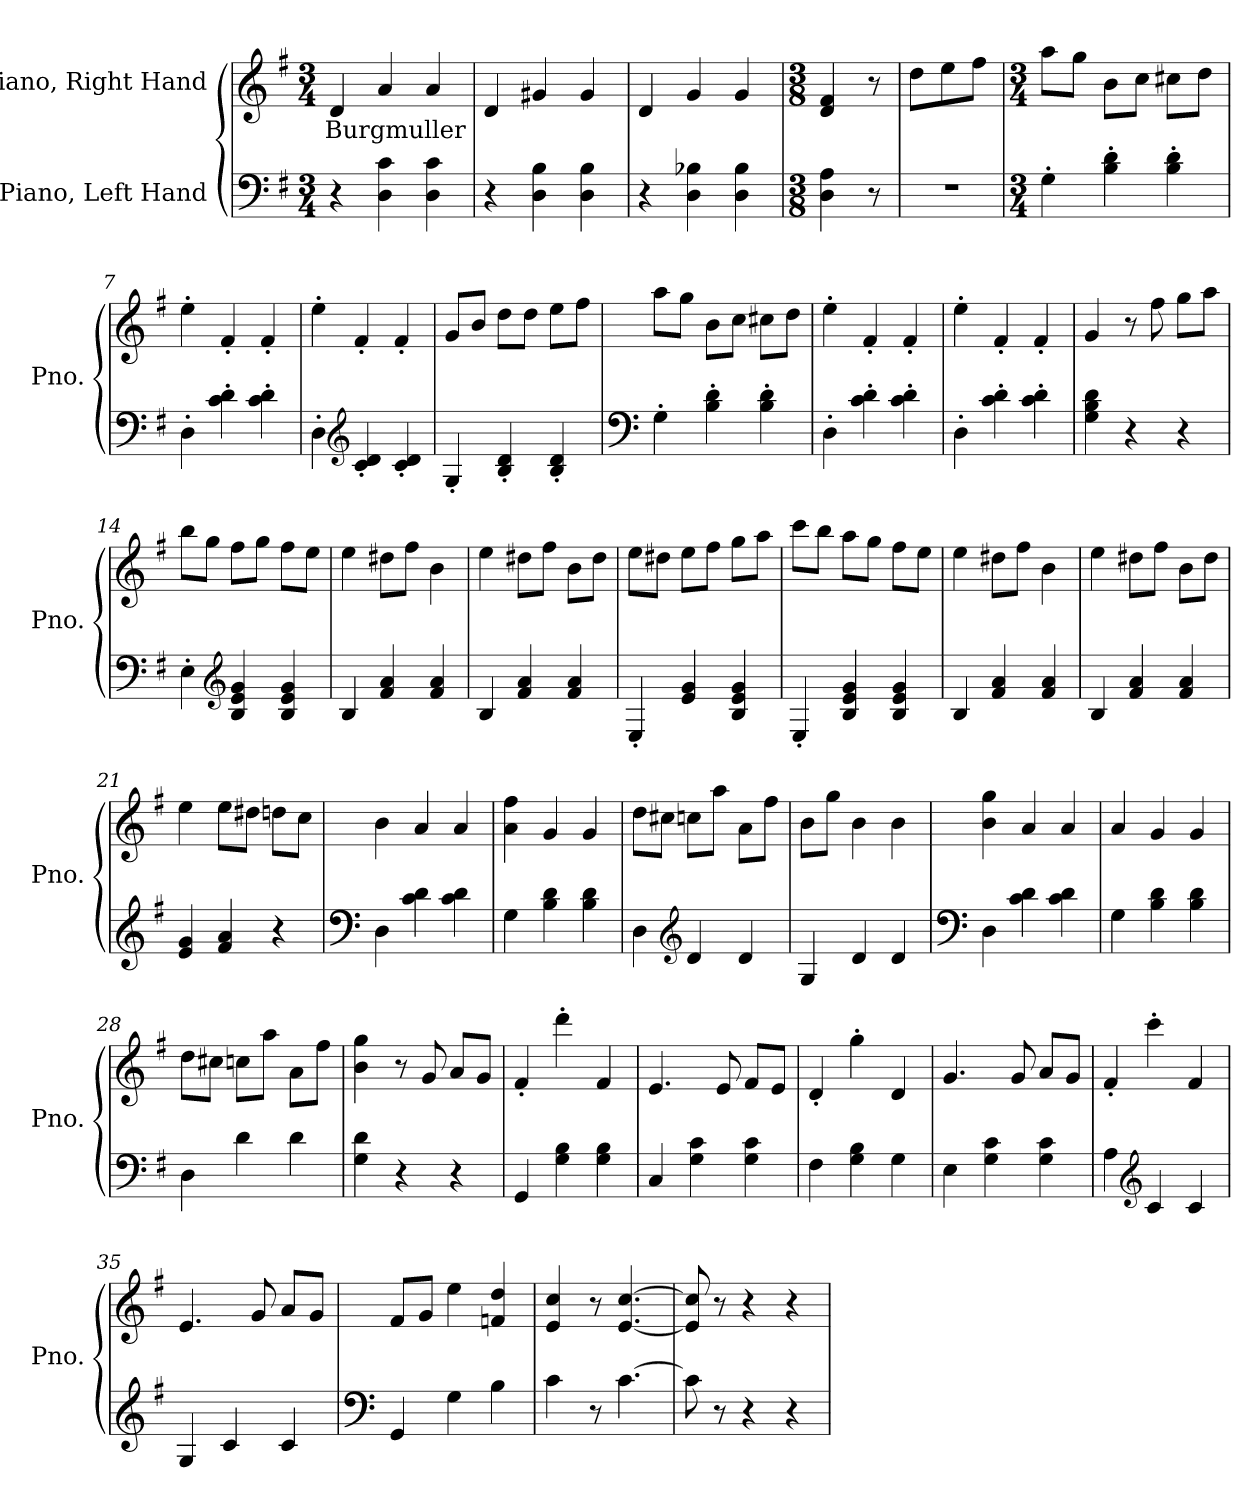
**kern	**kern	**text
*part2	*part1	*part1
*staff2	*staff1	*staff1
*I"Piano, Left Hand	*I"Piano, Right Hand	*
*I'Pno.	*I'Pno.	*
*clefF4	*clefG2	*
*k[f#]	*k[f#]	*
*M3/4	*M3/4	*
*MM100	*MM100	*
=1	=1	=1
!	!	!LO:LY:b
4r	4d/	Burgmuller
4D\ 4c\	4a/	.
4D\ 4c\	4a/	.
=2	=2	=2
4r	4d/	.
4D\ 4B\	4g#X/	.
4D\ 4B\	4g#/	.
=3	=3	=3
4r	4d/	.
4D\ 4B-X\	4g/	.
4D\ 4B-\	4g/	.
=4	=4	=4
*M3/8	*M3/8	*
4D\ 4A\	4d/ 4f#/	.
8r	8r	.
=5	=5	=5
4.r	8dd\L	.
.	8ee\	.
.	8ff#\J	.
=6	=6	=6
*M3/4	*M3/4	*
4G'\	8aa\L	.
.	8gg\J	.
4B\' 4d\'	8b\L	.
.	8cc\J	.
4B\' 4d\'	8cc#X\L	.
.	8dd\J	.
!!LO:LB:g=z
=7	=7	=7
4D'\	4ee'\	.
4c\' 4d\'	4f#'/	.
4c\' 4d\'	4f#'/	.
=8	=8	=8
4D'\	4ee'\	.
*clefG2	*	*
4c/' 4d/'	4f#'/	.
4c/' 4d/'	4f#'/	.
=9	=9	=9
4G'/	8g/L	.
.	8b/J	.
4B/' 4d/'	8dd\L	.
.	8dd\J	.
4B/' 4d/'	8ee\L	.
.	8ff#\J	.
=10	=10	=10
*clefF4	*	*
4G'\	8aa\L	.
.	8gg\J	.
4B\' 4d\'	8b\L	.
.	8cc\J	.
4B\' 4d\'	8cc#X\L	.
.	8dd\J	.
=11	=11	=11
4D'\	4ee'\	.
4c\' 4d\'	4f#'/	.
4c\' 4d\'	4f#'/	.
=12	=12	=12
4D'\	4ee'\	.
4c\' 4d\'	4f#'/	.
4c\' 4d\'	4f#'/	.
!!LO:LB:g=z
=13	=13	=13
4G\ 4B\ 4d\	4g/	.
4r	8r	.
.	8ff#\	.
4r	8gg\L	.
.	8aa\J	.
=14	=14	=14
4E'\	8bb\L	.
.	8gg\J	.
*clefG2	*	*
4B/ 4e/ 4g/	8ff#\L	.
.	8gg\J	.
4B/ 4e/ 4g/	8ff#\L	.
.	8ee\J	.
=15	=15	=15
4B/	4ee\	.
4f#/ 4a/	8dd#X\L	.
.	8ff#\J	.
4f#/ 4a/	4b\	.
=16	=16	=16
4B/	4ee\	.
4f#/ 4a/	8dd#X\L	.
.	8ff#\J	.
4f#/ 4a/	8b\L	.
.	8dd#\J	.
=17	=17	=17
4E'/	8ee\L	.
.	8dd#X\J	.
4e/ 4g/	8ee\L	.
.	8ff#\J	.
4B/ 4e/ 4g/	8gg\L	.
.	8aa\J	.
=18	=18	=18
4E'/	8ccc\L	.
.	8bb\J	.
4B/ 4e/ 4g/	8aa\L	.
.	8gg\J	.
4B/ 4e/ 4g/	8ff#\L	.
.	8ee\J	.
!!LO:LB:g=z
=19	=19	=19
4B/	4ee\	.
4f#/ 4a/	8dd#X\L	.
.	8ff#\J	.
4f#/ 4a/	4b\	.
=20	=20	=20
4B/	4ee\	.
4f#/ 4a/	8dd#X\L	.
.	8ff#\J	.
4f#/ 4a/	8b\L	.
.	8dd#\J	.
=21	=21	=21
4e/ 4g/	4ee\	.
4f#/ 4a/	8ee\L	.
.	8dd#X\J	.
4r	8ddn\L	.
.	8cc\J	.
=22	=22	=22
*clefF4	*	*
4D\	4b\	.
4c\ 4d\	4a/	.
4c\ 4d\	4a/	.
=23	=23	=23
4G\	4a\ 4ff#\	.
4B\ 4d\	4g/	.
4B\ 4d\	4g/	.
=24	=24	=24
4D\	8dd\L	.
.	8cc#X\J	.
*clefG2	*	*
4d/	8ccn\L	.
.	8aa\J	.
4d/	8a\L	.
.	8ff#\J	.
!!LO:LB:g=z
=25	=25	=25
4G/	8b\L	.
.	8gg\J	.
4d/	4b\	.
4d/	4b\	.
=26	=26	=26
*clefF4	*	*
4D\	4b\ 4gg\	.
4c\ 4d\	4a/	.
4c\ 4d\	4a/	.
=27	=27	=27
4G\	4a/	.
4B\ 4d\	4g/	.
4B\ 4d\	4g/	.
=28	=28	=28
4D\	8dd\L	.
.	8cc#X\J	.
4d\	8ccn\L	.
.	8aa\J	.
4d\	8a\L	.
.	8ff#\J	.
=29	=29	=29
4G\ 4d\	4b\ 4gg\	.
4r	8r	.
.	8g/	.
4r	8a/L	.
.	8g/J	.
=30	=30	=30
4GG/	4f#'/	.
4G\ 4B\	4ddd'\	.
4G\ 4B\	4f#/	.
=31	=31	=31
4C/	4.e/	.
4G\ 4c\	.	.
.	8e/	.
4G\ 4c\	8f#/L	.
.	8e/J	.
!!LO:LB:g=z
=32	=32	=32
4F#\	4d'/	.
4G\ 4B\	4gg'\	.
4G\	4d/	.
=33	=33	=33
4E\	4.g/	.
4G\ 4c\	.	.
.	8g/	.
4G\ 4c\	8a/L	.
.	8g/J	.
=34	=34	=34
4A\	4f#'/	.
*clefG2	*	*
4c/	4ccc'\	.
4c/	4f#/	.
=35	=35	=35
4G/	4.e/	.
4c/	.	.
.	8g/	.
4c/	8a/L	.
.	8g/J	.
=36	=36	=36
*clefF4	*	*
4GG/	8f#/L	.
.	8g/J	.
4G\	4ee\	.
4B\	4fn/ 4dd/	.
=37	=37	=37
4c\	4e/ 4cc/	.
8r	8r	.
[4.c\	[4.e/ [4.cc/	.
=38	=38	=38
8c\]	8e/] 8cc/]	.
8r	8r	.
4r	4r	.
4r	4r	.
=	=	=
*-	*-	*-
